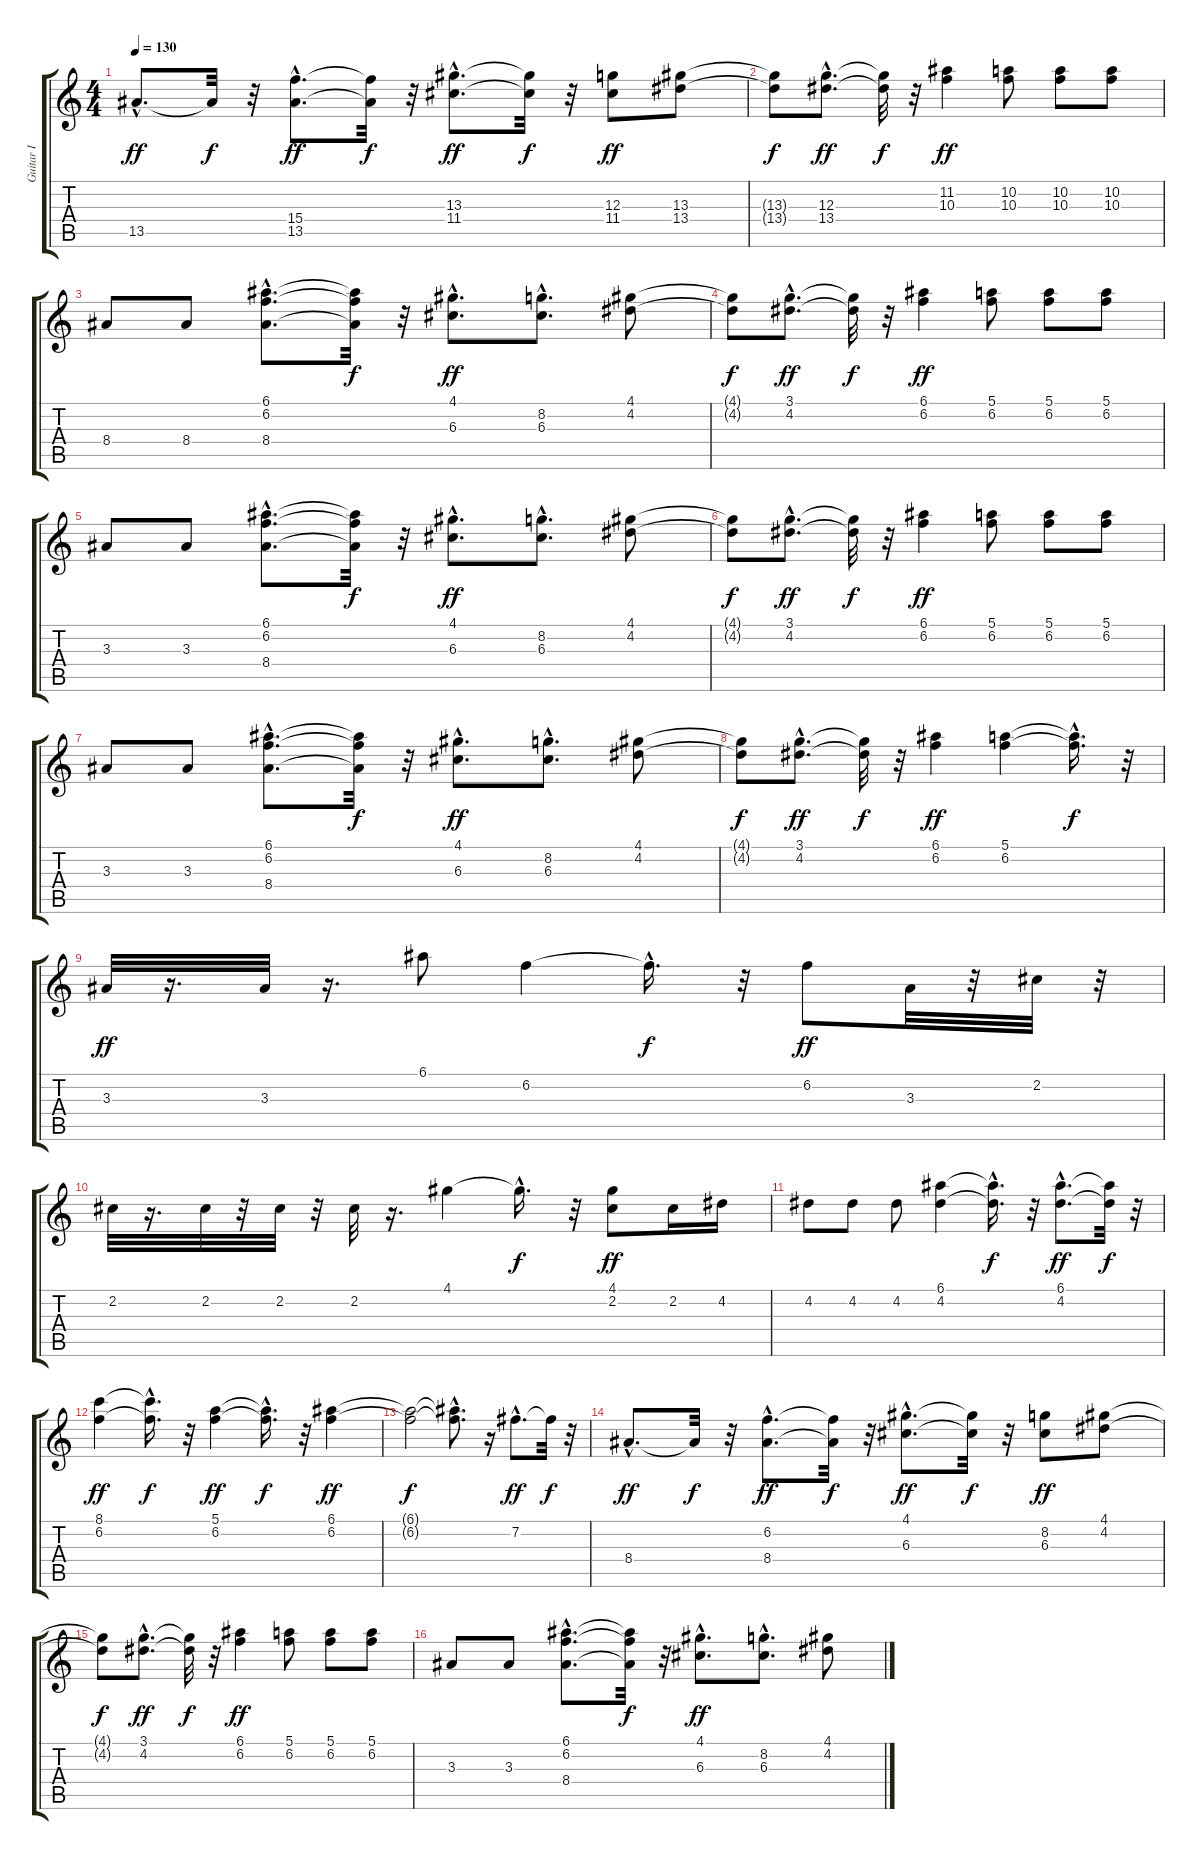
\track ("Guitar I" "Guitar I") {instrument electricguitarclean}
\staff {score tabs}
\tuning (E4 B3 G3 D3 A2 E2) {hide}
\ts (4 4)
\tempo 130
\clef g2
\ks c
13.5{hac}.8{d dy ff volume 14} 13.5{t}.32{dy f} r.32 (15.4{hac} 13.5{hac}).8{d dy ff} (15.4{t} 13.5{t}).32{dy f} r.32 (13.3{hac} 11.4{hac}).8{d dy ff} (13.3{t} 11.4{t}).32{dy f} r.32 (12.3 11.4).8{dy ff} (13.3 13.4).8 |
(13.3{t} 13.4{t}).8{dy f} (12.3{hac} 13.4{hac}).8{d dy ff} (12.3{t} 13.4{t}).32{dy f} r.32 (11.2 10.3).4{dy ff} (10.2 10.3).8 (10.2 10.3).8 (10.2 10.3).8 |
8.4.8 8.4.8 (6.1{hac} 6.2{hac} 8.4{hac}).8{d} (6.1{t} 6.2{t} 8.4{t}).32{dy f} r.32 (4.1{hac} 6.3{hac}).8{d dy ff} (8.2{hac} 6.3{hac}).8{d} (4.1 4.2).8 |
(4.1{t} 4.2{t}).8{dy f} (3.1{hac} 4.2{hac}).8{d dy ff} (3.1{t} 4.2{t}).32{dy f} r.32 (6.1 6.2).4{dy ff} (5.1 6.2).8 (5.1 6.2).8 (5.1 6.2).8 |
3.3.8 3.3.8 (6.1{hac} 6.2{hac} 8.4{hac}).8{d} (6.1{t} 6.2{t} 8.4{t}).32{dy f} r.32 (4.1{hac} 6.3{hac}).8{d dy ff} (8.2{hac} 6.3{hac}).8{d} (4.1 4.2).8 |
(4.1{t} 4.2{t}).8{dy f} (3.1{hac} 4.2{hac}).8{d dy ff} (3.1{t} 4.2{t}).32{dy f} r.32 (6.1 6.2).4{dy ff} (5.1 6.2).8 (5.1 6.2).8 (5.1 6.2).8 |
3.3.8 3.3.8 (6.1{hac} 6.2{hac} 8.4{hac}).8{d} (6.1{t} 6.2{t} 8.4{t}).32{dy f} r.32 (4.1{hac} 6.3{hac}).8{d dy ff} (8.2{hac} 6.3{hac}).8{d} (4.1 4.2).8 |
(4.1{t} 4.2{t}).8{dy f} (3.1{hac} 4.2{hac}).8{d dy ff} (3.1{t} 4.2{t}).32{dy f} r.32 (6.1 6.2).4{dy ff} (5.1 6.2).4 (5.1{hac t} 6.2{hac t}).16{d dy f} r.32 |
3.3.32{dy ff} r.16{d} 3.3.32 r.16{d} 6.1.8 6.2.4 6.2{hac t}.16{d dy f} r.32 6.2.8{dy ff} 3.3.32 r.32 2.2.32 r.32 |
2.2.32 r.16{d} 2.2.32 r.32 2.2.32 r.32 2.2.32 r.16{d} 4.1.4 4.1{hac t}.16{d dy f} r.32 (4.1 2.2).8{dy ff} 2.2.16 4.2.16 |
4.2.8 4.2.8 4.2.8 (6.1 4.2).4 (6.1{hac t} 4.2{hac t}).16{d dy f} r.32 (6.1{hac} 4.2{hac}).8{d dy ff} (6.1{t} 4.2{t}).32{dy f} r.32 |
(8.1 6.2).4{dy ff} (8.1{hac t} 6.2{hac t}).16{d dy f} r.32 (5.1 6.2).4{dy ff} (5.1{hac t} 6.2{hac t}).16{d dy f} r.32 (6.1 6.2).4{dy ff} |
(6.1{t} 6.2{t}).2{dy f} (6.1{hac t} 6.2{hac t}).8{d} r.16 7.2{hac}.8{d dy ff} 7.2{t}.32{dy f} r.32 |
8.4{hac}.8{d dy ff volume 14} 8.4{t}.32{dy f} r.32 (6.2{hac} 8.4{hac}).8{d dy ff} (6.2{t} 8.4{t}).32{dy f} r.32 (4.1{hac} 6.3{hac}).8{d dy ff} (4.1{t} 6.3{t}).32{dy f} r.32 (8.2 6.3).8{dy ff} (4.1 4.2).8 |
(4.1{t} 4.2{t}).8{dy f} (3.1{hac} 4.2{hac}).8{d dy ff} (3.1{t} 4.2{t}).32{dy f} r.32 (6.1 6.2).4{dy ff} (5.1 6.2).8 (5.1 6.2).8 (5.1 6.2).8 |
3.3.8 3.3.8 (6.1{hac} 6.2{hac} 8.4{hac}).8{d} (6.1{t} 6.2{t} 8.4{t}).32{dy f} r.32 (4.1{hac} 6.3{hac}).8{d dy ff} (8.2{hac} 6.3{hac}).8{d} (4.1 4.2).8
